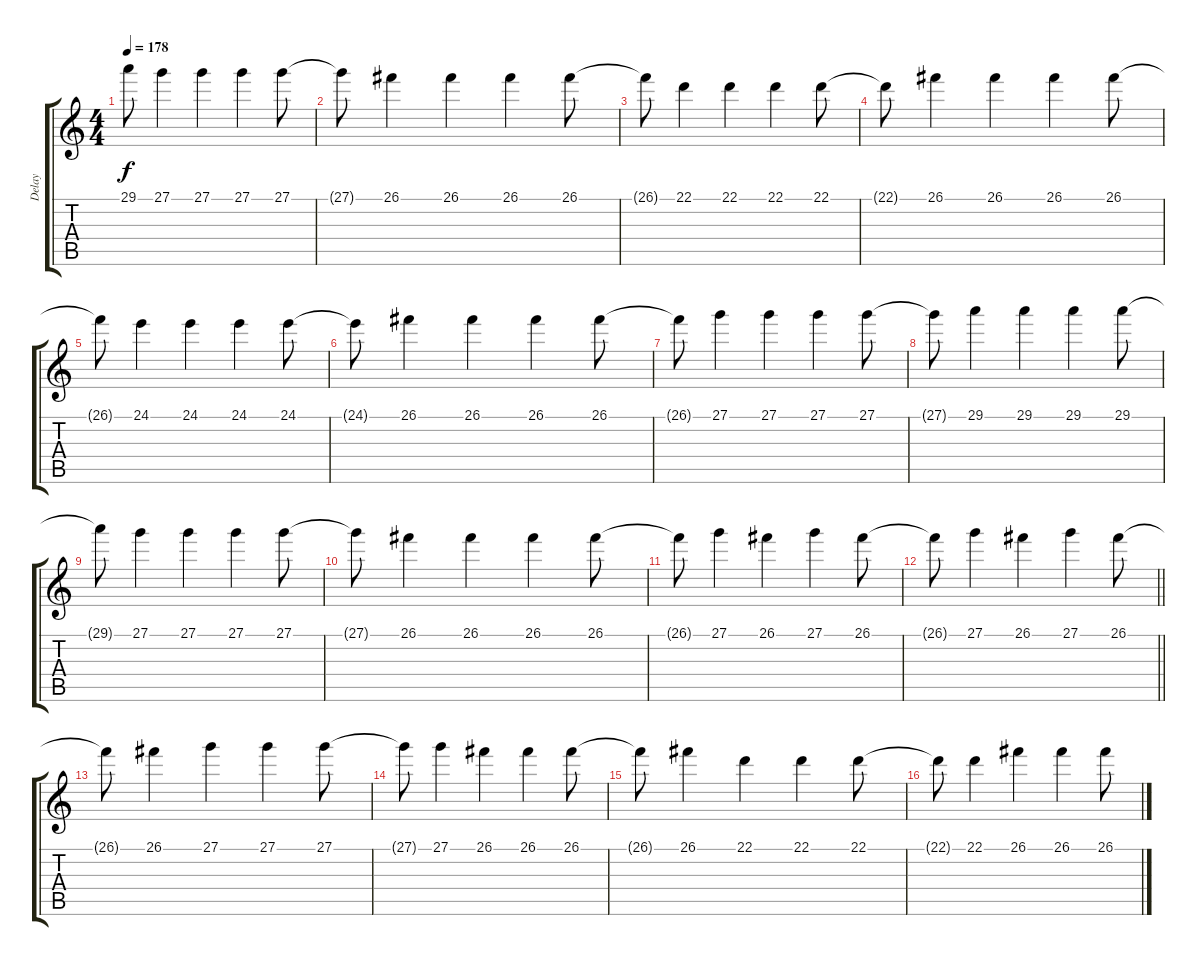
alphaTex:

\track ("Delay" "Delay") {instrument acousticgrandpiano}
\staff {score tabs}
\tuning (E4 B3 G3 D3 A2 E2) {hide}
\ts (4 4)
\tempo 178
\clef g2
\ks c
29.1{t}.8{dy f} 27.1.4 27.1.4 27.1.4 27.1.8 |
27.1{t}.8 26.1.4 26.1.4 26.1.4 26.1.8 |
26.1{t}.8 22.1.4 22.1.4 22.1.4 22.1.8 |
22.1{t}.8 26.1.4 26.1.4 26.1.4 26.1.8 |
26.1{t}.8 24.1.4 24.1.4 24.1.4 24.1.8 |
24.1{t}.8 26.1.4 26.1.4 26.1.4 26.1.8 |
26.1{t}.8 27.1.4 27.1.4 27.1.4 27.1.8 |
27.1{t}.8 29.1.4 29.1.4 29.1.4 29.1.8 |
29.1{t}.8 27.1.4 27.1.4 27.1.4 27.1.8 |
27.1{t}.8 26.1.4 26.1.4 26.1.4 26.1.8 |
26.1{t}.8 27.1.4 26.1.4 27.1.4 26.1.8 |
\barLineRight lightlight
26.1{t}.8 27.1.4 26.1.4 27.1.4 26.1.8 |
26.1{t}.8 26.1.4 27.1.4 27.1.4 27.1.8 |
27.1{t}.8 27.1.4 26.1.4 26.1.4 26.1.8 |
26.1{t}.8 26.1.4 22.1.4 22.1.4 22.1.8 |
22.1{t}.8 22.1.4 26.1.4 26.1.4 26.1.8
